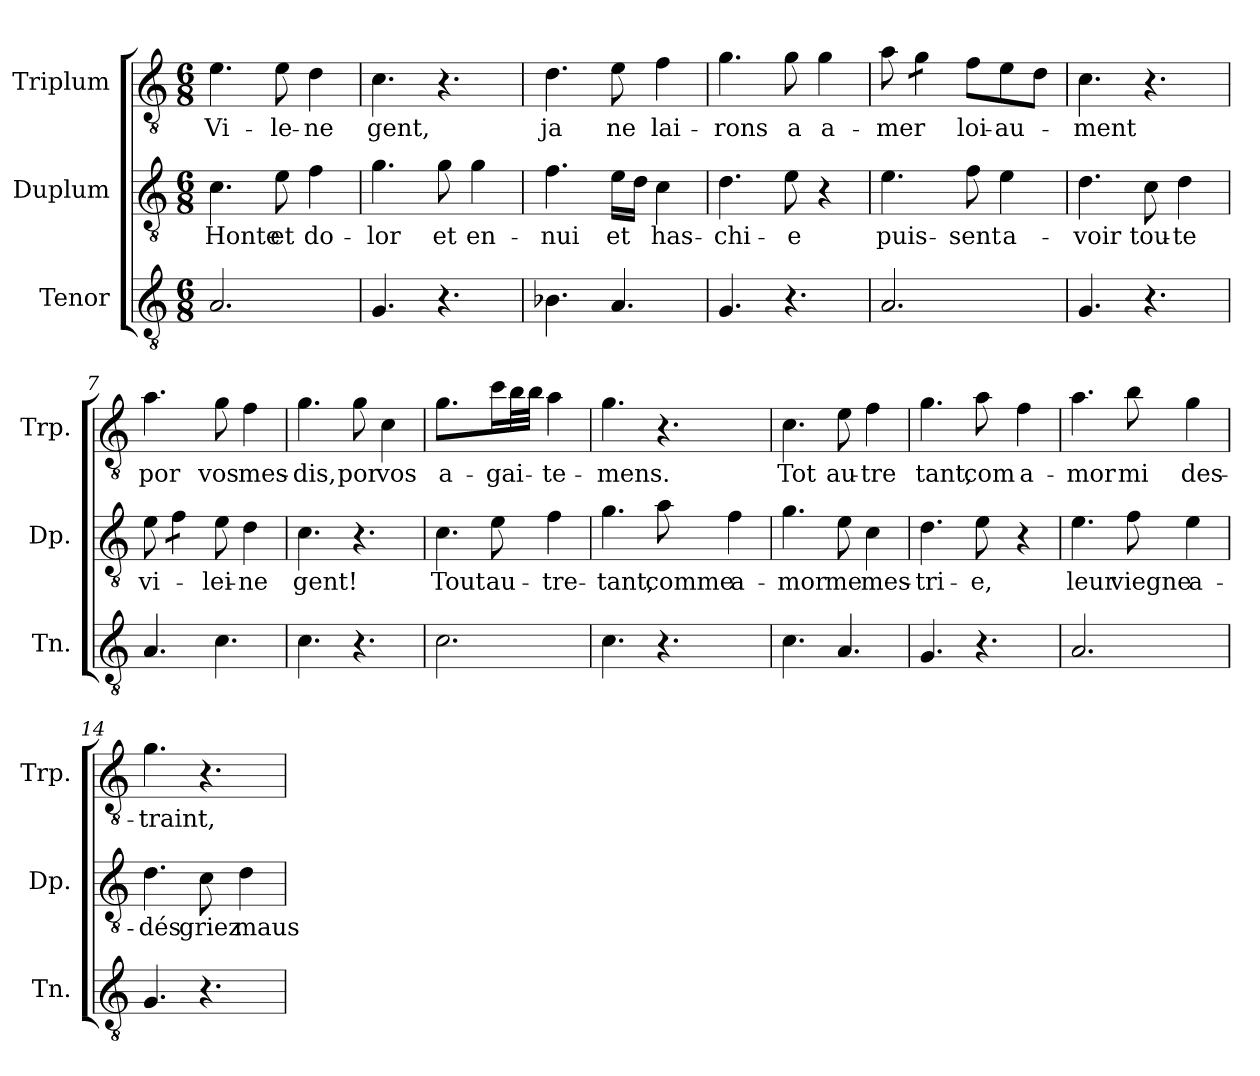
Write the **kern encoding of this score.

**kern	**kern	**text	**kern	**text
*part3	*part2	*part2	*part1	*part1
*staff3	*staff2	*staff2	*staff1	*staff1
*I"Tenor	*I"Duplum	*	*I"Triplum	*
*I'Tn.	*I'Dp.	*	*I'Trp.	*
*clefGv2	*clefGv2	*	*clefGv2	*
*k[]	*k[]	*	*k[]	*
*M6/8	*M6/8	*	*M6/8	*
=1	=1	=1	=1	=1
!	!	!LO:LY:b	!	!LO:LY:b
2.A/	4.c\	Honte	4.e\	Vi-
!	!	!LO:LY:b	!	!LO:LY:b
.	8e\	et	8e\	-le-
!	!	!LO:LY:b	!	!LO:LY:b
.	4f\	do-	4d\	-ne
=2	=2	=2	=2	=2
!	!	!LO:LY:b	!	!LO:LY:b
4.G/	4.g\	-lor	4.c\	gent,
!	!	!LO:LY:b	!	!
4.r	8g\	et	4.r	.
!	!	!LO:LY:b	!	!
.	4g\	en-	.	.
=3	=3	=3	=3	=3
!	!	!LO:LY:b	!	!LO:LY:b
4.B-X\	4.f\	-nui	4.d\	ja
!	!	!LO:LY:b	!	!LO:LY:b
4.A/	16e\LL	et	8e\	ne
.	16d\JJ	.	.	.
!	!	!LO:LY:b	!	!LO:LY:b
.	4c\	has-	4f\	lai-
=4	=4	=4	=4	=4
!	!	!LO:LY:b	!	!LO:LY:b
4.G/	4.d\	-chi-	4.g\	-rons
!	!	!LO:LY:b	!	!LO:LY:b
4.r	8e\	-e	8g\	a
!	!	!	!	!LO:LY:b
.	4r	.	4g\	a-
=5	=5	=5	=5	=5
!	!	!LO:LY:b	!	!LO:LY:b
2.A/	4.e\	puis-	8a\	-mer
*	*	*	*tremolo	*
.	.	.	8g\L	.
.	.	.	8g\J	.
*	*	*	*Xtremolo	*
!	!	!LO:LY:b	!	!LO:LY:b
.	8f\	-sent	8f\L	loi-
!	!	!LO:LY:b	!	!LO:LY:b
.	4e\	a-	8e\	-au-
.	.	.	8d\J	.
=6	=6	=6	=6	=6
!	!	!LO:LY:b	!	!LO:LY:b
4.G/	4.d\	-voir	4.c\	-ment
!	!	!LO:LY:b	!	!
4.r	8c\	tou-	4.r	.
!	!	!LO:LY:b	!	!
.	4d\	-te	.	.
=7	=7	=7	=7	=7
!	!	!LO:LY:b	!	!LO:LY:b
4.A/	8e\	vi-	4.a\	por
*	*tremolo	*	*	*
.	8f\L	.	.	.
.	8f\J	.	.	.
*	*Xtremolo	*	*	*
!	!	!LO:LY:b	!	!LO:LY:b
4.c\	8e\	-lei-	8g\	vos
!	!	!LO:LY:b	!	!LO:LY:b
.	4d\	-ne	4f\	mes-
!!LO:LB:g=z
=8	=8	=8	=8	=8
!	!	!LO:LY:b	!	!LO:LY:b
4.c\	4.c\	gent!	4.g\	-dis,
!	!	!	!	!LO:LY:b
4.r	4.r	.	8g\	por
!	!	!	!	!LO:LY:b
.	.	.	4c\	vos
=9	=9	=9	=9	=9
!	!	!LO:LY:b	!	!LO:LY:b
2.c\	4.c\	Tout	4.g\	a-
!	!	!LO:LY:b	!	!LO:LY:b
.	8e\	au-	16cc\LL	-gai-
*	*	*	*tremolo	*
.	.	.	32b\	.
.	.	.	32b\JJJ	.
*	*	*	*Xtremolo	*
!	!	!LO:LY:b	!	!LO:LY:b
.	4f\	-tre-	4a\	-te-
=10	=10	=10	=10	=10
!	!	!LO:LY:b	!	!LO:LY:b
4.c\	4.g\	-tant,	4.g\	-mens.
!	!	!LO:LY:b	!	!
4.r	8a\	comme	4.r	.
!	!	!LO:LY:b	!	!
.	4f\	a-	.	.
=11	=11	=11	=11	=11
!	!	!LO:LY:b	!	!LO:LY:b
4.c\	4.g\	-mor	4.c\	Tot
!	!	!LO:LY:b	!	!LO:LY:b
4.A/	8e\	me	8e\	au-
!	!	!LO:LY:b	!	!LO:LY:b
.	4c\	mes-	4f\	-tre
=12	=12	=12	=12	=12
!	!	!LO:LY:b	!	!LO:LY:b
4.G/	4.d\	-tri-	4.g\	tant,
!	!	!LO:LY:b	!	!LO:LY:b
4.r	8e\	-e,	8a\	com
!	!	!	!	!LO:LY:b
.	4r	.	4f\	a-
=13	=13	=13	=13	=13
!	!	!LO:LY:b	!	!LO:LY:b
2.A/	4.e\	leur	4.a\	-mor
!	!	!LO:LY:b	!	!LO:LY:b
.	8f\	viegne	8b\	mi
!	!	!LO:LY:b	!	!LO:LY:b
.	4e\	a-	4g\	des-
!!LO:LB:g=z
=14	=14	=14	=14	=14
!	!	!LO:LY:b	!	!LO:LY:b
4.G/	4.d\	-dés	4.g\	-traint,
!	!	!LO:LY:b	!	!
4.r	8c\	griez	4.r	.
!	!	!LO:LY:b	!	!
.	4d\	maus	.	.
=	=	=	=	=
*-	*-	*-	*-	*-
